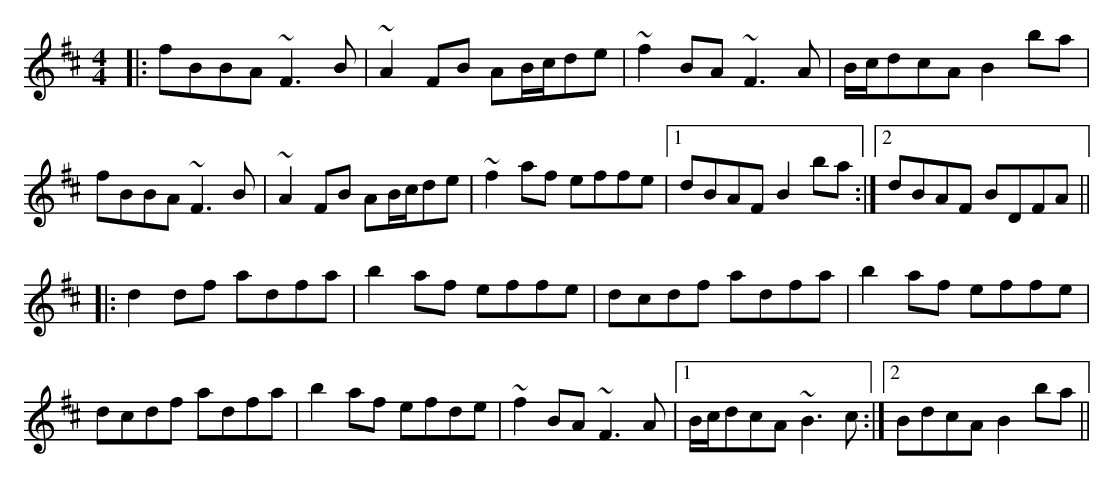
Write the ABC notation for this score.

X:1
M:4/4
K:Bmin
|:fBBA ~F3B|~A2FB AB/c/de|~f2BA ~F3A|B/c/dcA B2ba|
fBBA ~F3B|~A2FB AB/c/de|~f2af effe|1 dBAF B2ba:|2 dBAF BDFA||
|:d2df adfa|b2af effe|dcdf adfa|b2af effe|
dcdf adfa|b2af efde|~f2BA ~F3A|1 B/c/dcA ~B3c:|2 BdcA B2ba||
